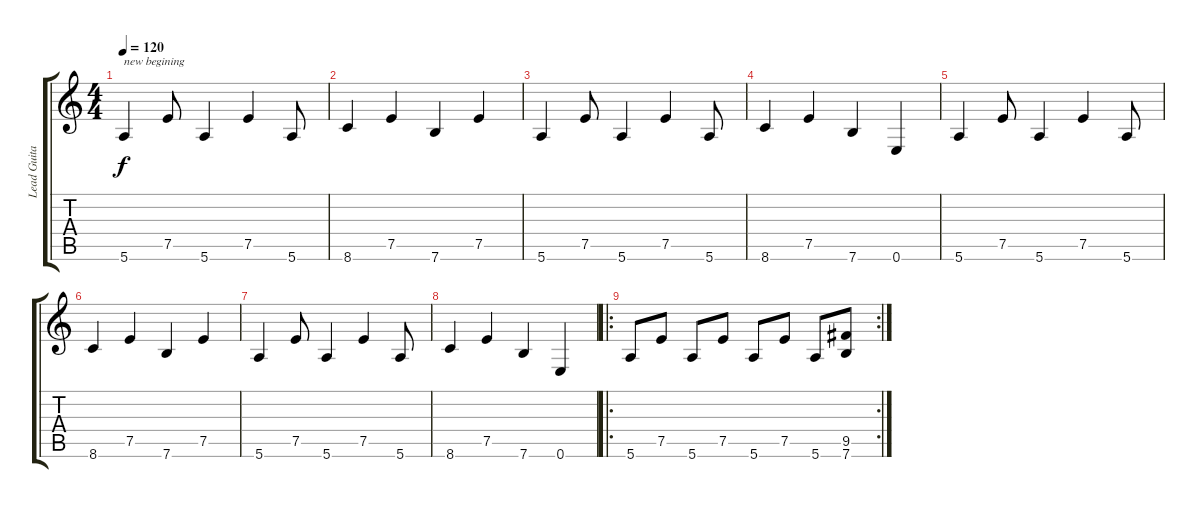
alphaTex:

\track ("Lead Guitar" "Lead Guita") {instrument acousticguitarnylon}
\staff {score tabs}
\tuning (E4 B3 G3 D3 A2 E2) {hide}
\ts (4 4)
\tempo 120
\clef g2
\ks c
5.6.4{txt "new begining" dy f} 7.5.8 5.6.4 7.5.4 5.6.8 |
8.6.4 7.5.4 7.6.4 7.5.4 |
5.6.4 7.5.8 5.6.4 7.5.4 5.6.8 |
8.6.4 7.5.4 7.6.4 0.6.4 |
5.6.4 7.5.8 5.6.4 7.5.4 5.6.8 |
8.6.4 7.5.4 7.6.4 7.5.4 |
5.6.4 7.5.8 5.6.4 7.5.4 5.6.8 |
8.6.4 7.5.4 7.6.4 0.6.4 |
\ro
\rc 2
5.6.8 7.5.8 5.6.8 7.5.8 5.6.8 7.5.8 5.6.8 (9.5 7.6).8
